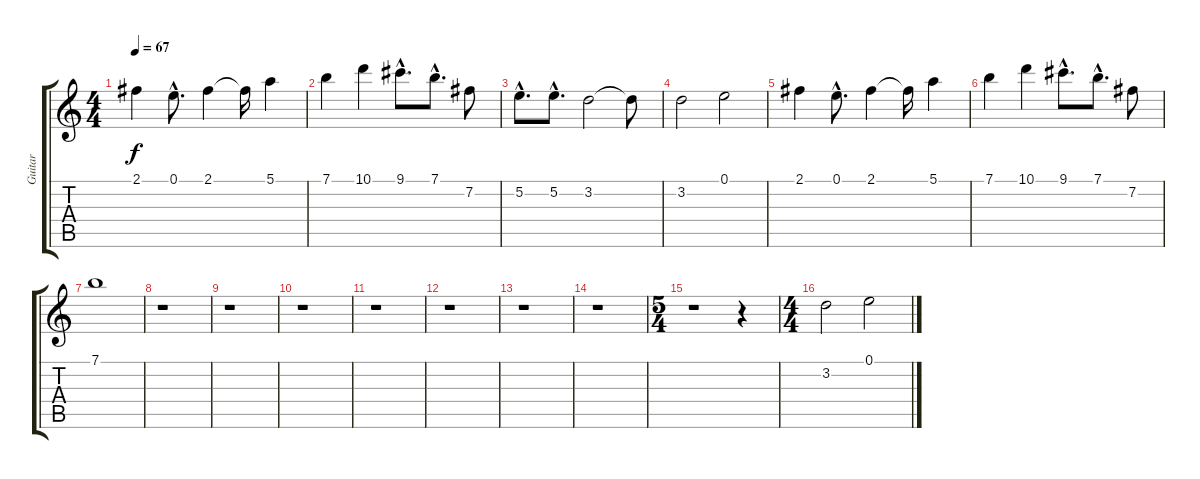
\track ("Guitar" "Guitar") {instrument distortionguitar}
\staff {score tabs}
\tuning (E4 B3 G3 D3 A2 E2) {hide}
\ts (4 4)
\tempo 67
\clef g2
\ks c
2.1.4{dy f} 0.1{hac}.8{d} 2.1.4 2.1{t}.16 5.1.4 |
7.1.4 10.1.4 9.1{hac}.8{d} 7.1{hac}.8{d} 7.2.8 |
5.2{hac}.8{d} 5.2{hac}.8{d} 3.2.2 3.2{t}.8 |
3.2.2 0.1.2 |
2.1.4 0.1{hac}.8{d} 2.1.4 2.1{t}.16 5.1.4 |
7.1.4 10.1.4 9.1{hac}.8{d} 7.1{hac}.8{d} 7.2.8 |
7.1.1 |
r.1 |
r.1 |
r.1 |
r.1 |
r.1 |
r.1 |
r.1 |
\ts (5 4)
r.1 r.4 |
\ts (4 4)
3.2.2 0.1.2
